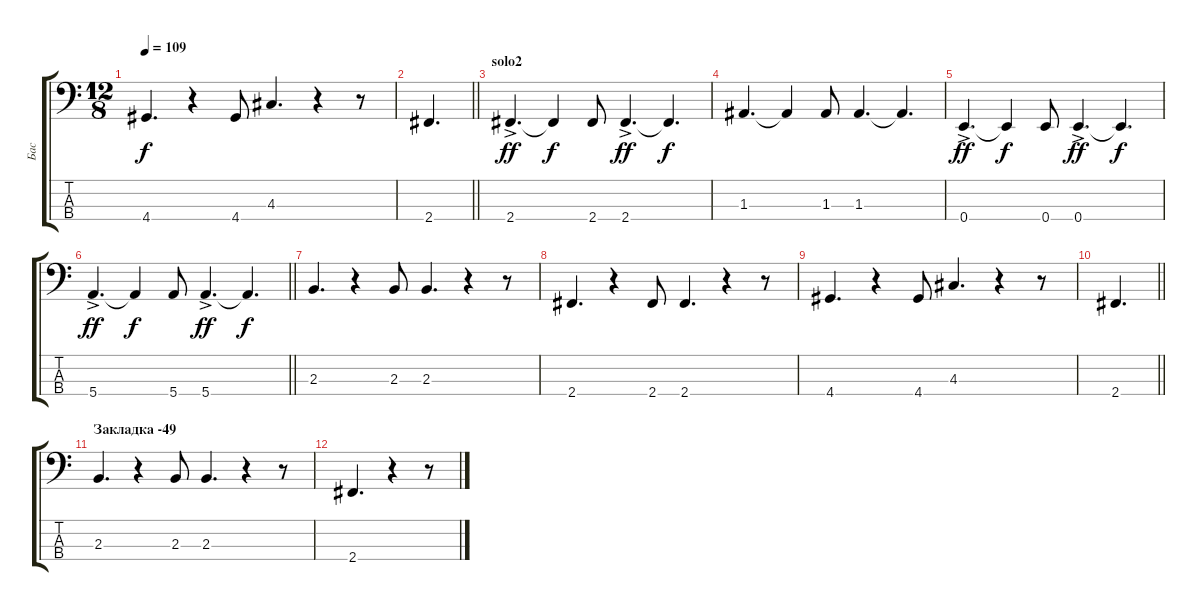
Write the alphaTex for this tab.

\track ("Бас" "Бас") {instrument electricbassfinger}
\staff {score tabs}
\tuning (G2 D2 A1 E1) {hide}
\ts (12 8)
\tempo 109
\clef f4
\ks c
4.4.4{d dy f} r.4 4.4.8 4.3.4{d} r.4 r.8 |
\barLineRight lightlight
2.4.4{d} |
\section ("" "solo2")
2.4{ac}.4{d dy ff} 2.4{t}.4{dy f} 2.4.8 2.4{ac}.4{d dy ff} 2.4{t}.4{d dy f} |
1.3.4{d} 1.3{t}.4 1.3.8 1.3.4{d} 1.3{t}.4{d} |
0.4{ac}.4{d dy ff} 0.4{t}.4{dy f} 0.4.8 0.4{ac}.4{d dy ff} 0.4{t}.4{d dy f} |
\barLineRight lightlight
5.4{ac}.4{d dy ff} 5.4{t}.4{dy f} 5.4.8 5.4{ac}.4{d dy ff} 5.4{t}.4{d dy f} |
2.3.4{d} r.4 2.3.8 2.3.4{d} r.4 r.8 |
2.4.4{d} r.4 2.4.8 2.4.4{d} r.4 r.8 |
4.4.4{d} r.4 4.4.8 4.3.4{d} r.4 r.8 |
\barLineRight lightlight
2.4.4{d} |
\section ("" "Закладка -49")
2.3.4{d} r.4 2.3.8 2.3.4{d} r.4 r.8 |
2.4.4{d} r.4 r.8
